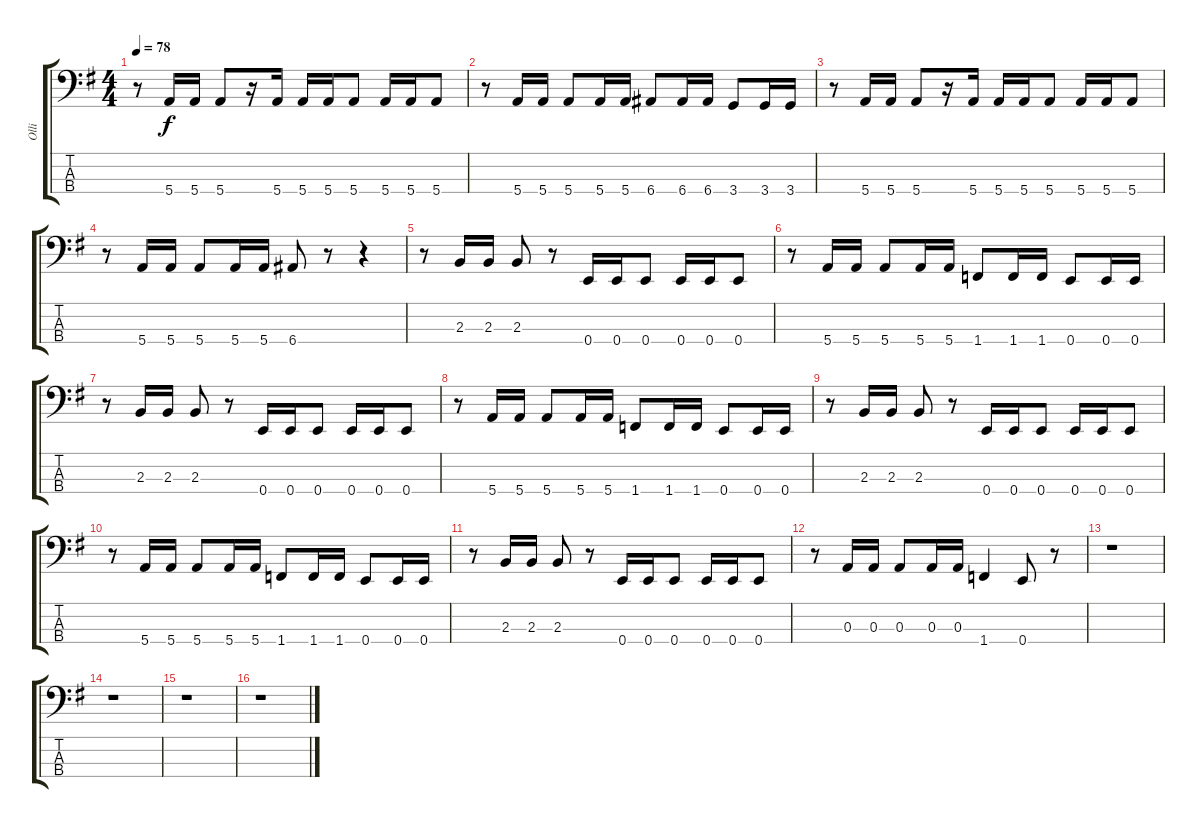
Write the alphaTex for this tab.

\track ("Olli" "Olli") {instrument electricbassfinger}
\staff {score tabs}
\tuning (G2 D2 A1 E1) {hide}
\ts (4 4)
\tempo 78
\clef f4
\ks g
r.8{dy f} 5.4.16 5.4.16 5.4.8 r.16 5.4.16 5.4.16 5.4.16 5.4.8 5.4.16 5.4.16 5.4.8 |
r.8 5.4.16 5.4.16 5.4.8 5.4.16 5.4.16 6.4.8 6.4.16 6.4.16 3.4.8 3.4.16 3.4.16 |
r.8 5.4.16 5.4.16 5.4.8 r.16 5.4.16 5.4.16 5.4.16 5.4.8 5.4.16 5.4.16 5.4.8 |
r.8 5.4.16 5.4.16 5.4.8 5.4.16 5.4.16 6.4.8 r.8 r.4 |
r.8 2.3.16 2.3.16 2.3.8 r.8 0.4.16 0.4.16 0.4.8 0.4.16 0.4.16 0.4.8 |
r.8 5.4.16 5.4.16 5.4.8 5.4.16 5.4.16 1.4.8 1.4.16 1.4.16 0.4.8 0.4.16 0.4.16 |
r.8 2.3.16 2.3.16 2.3.8 r.8 0.4.16 0.4.16 0.4.8 0.4.16 0.4.16 0.4.8 |
r.8 5.4.16 5.4.16 5.4.8 5.4.16 5.4.16 1.4.8 1.4.16 1.4.16 0.4.8 0.4.16 0.4.16 |
r.8 2.3.16 2.3.16 2.3.8 r.8 0.4.16 0.4.16 0.4.8 0.4.16 0.4.16 0.4.8 |
r.8 5.4.16 5.4.16 5.4.8 5.4.16 5.4.16 1.4.8 1.4.16 1.4.16 0.4.8 0.4.16 0.4.16 |
r.8 2.3.16 2.3.16 2.3.8 r.8 0.4.16 0.4.16 0.4.8 0.4.16 0.4.16 0.4.8 |
r.8 0.3.16 0.3.16 0.3.8 0.3.16 0.3.16 1.4.4 0.4.8 r.8 |
r.1 |
r.1 |
r.1 |
r.1
